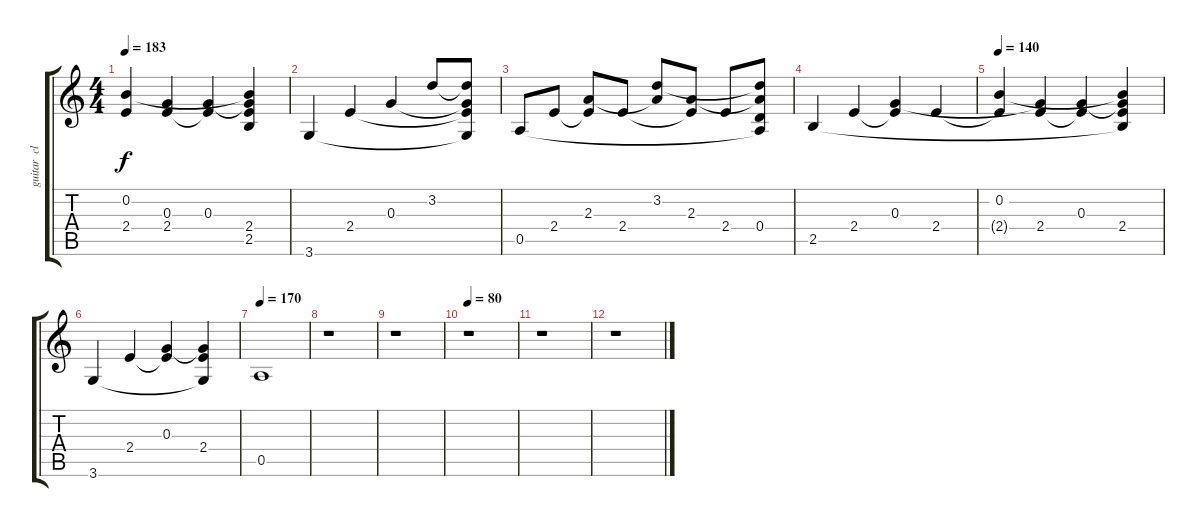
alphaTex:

\track ("guitar  clean  right" "guitar  cl") {instrument electricguitarmuted}
\staff {score tabs}
\tuning (E4 B3 G3 D3 A2 E2) {hide}
\ts (4 4)
\tempo 183
\clef g2
\ks c
(0.2 2.4{t}).4{dy f} (0.3{t} 2.4).4 (0.3 2.4{t}).4 (0.2{t} 0.3{t} 2.4 2.5{t}).4 |
3.6.4 2.4.4 0.3.4 3.2.8 (3.2{t} 0.3{t} 2.4{t} 3.6{t}).8 |
0.5.8 2.4.8 (2.3 2.4{t}).8 2.4.8 (3.2 2.3{t}).8 (2.3 2.4{t}).8 2.4.8 (3.2{t} 2.3{t} 0.4 0.5{t}).8 |
2.5.4 2.4.4 (0.3 2.4{t}).4 2.4.4 |
\tempo 140
(0.2 2.4{t}).4 (0.3{t} 2.4).4 (0.3 2.4{t}).4 (0.2{t} 0.3{t} 2.4 2.5{t}).4 |
3.6.4 2.4.4 (0.3 2.4{t}).4 (0.3{t} 2.4 3.6{t}).4 |
\tempo 170
0.5.1 |
r.1 |
r.1 |
\tempo 80
r.1 |
r.1 |
r.1
